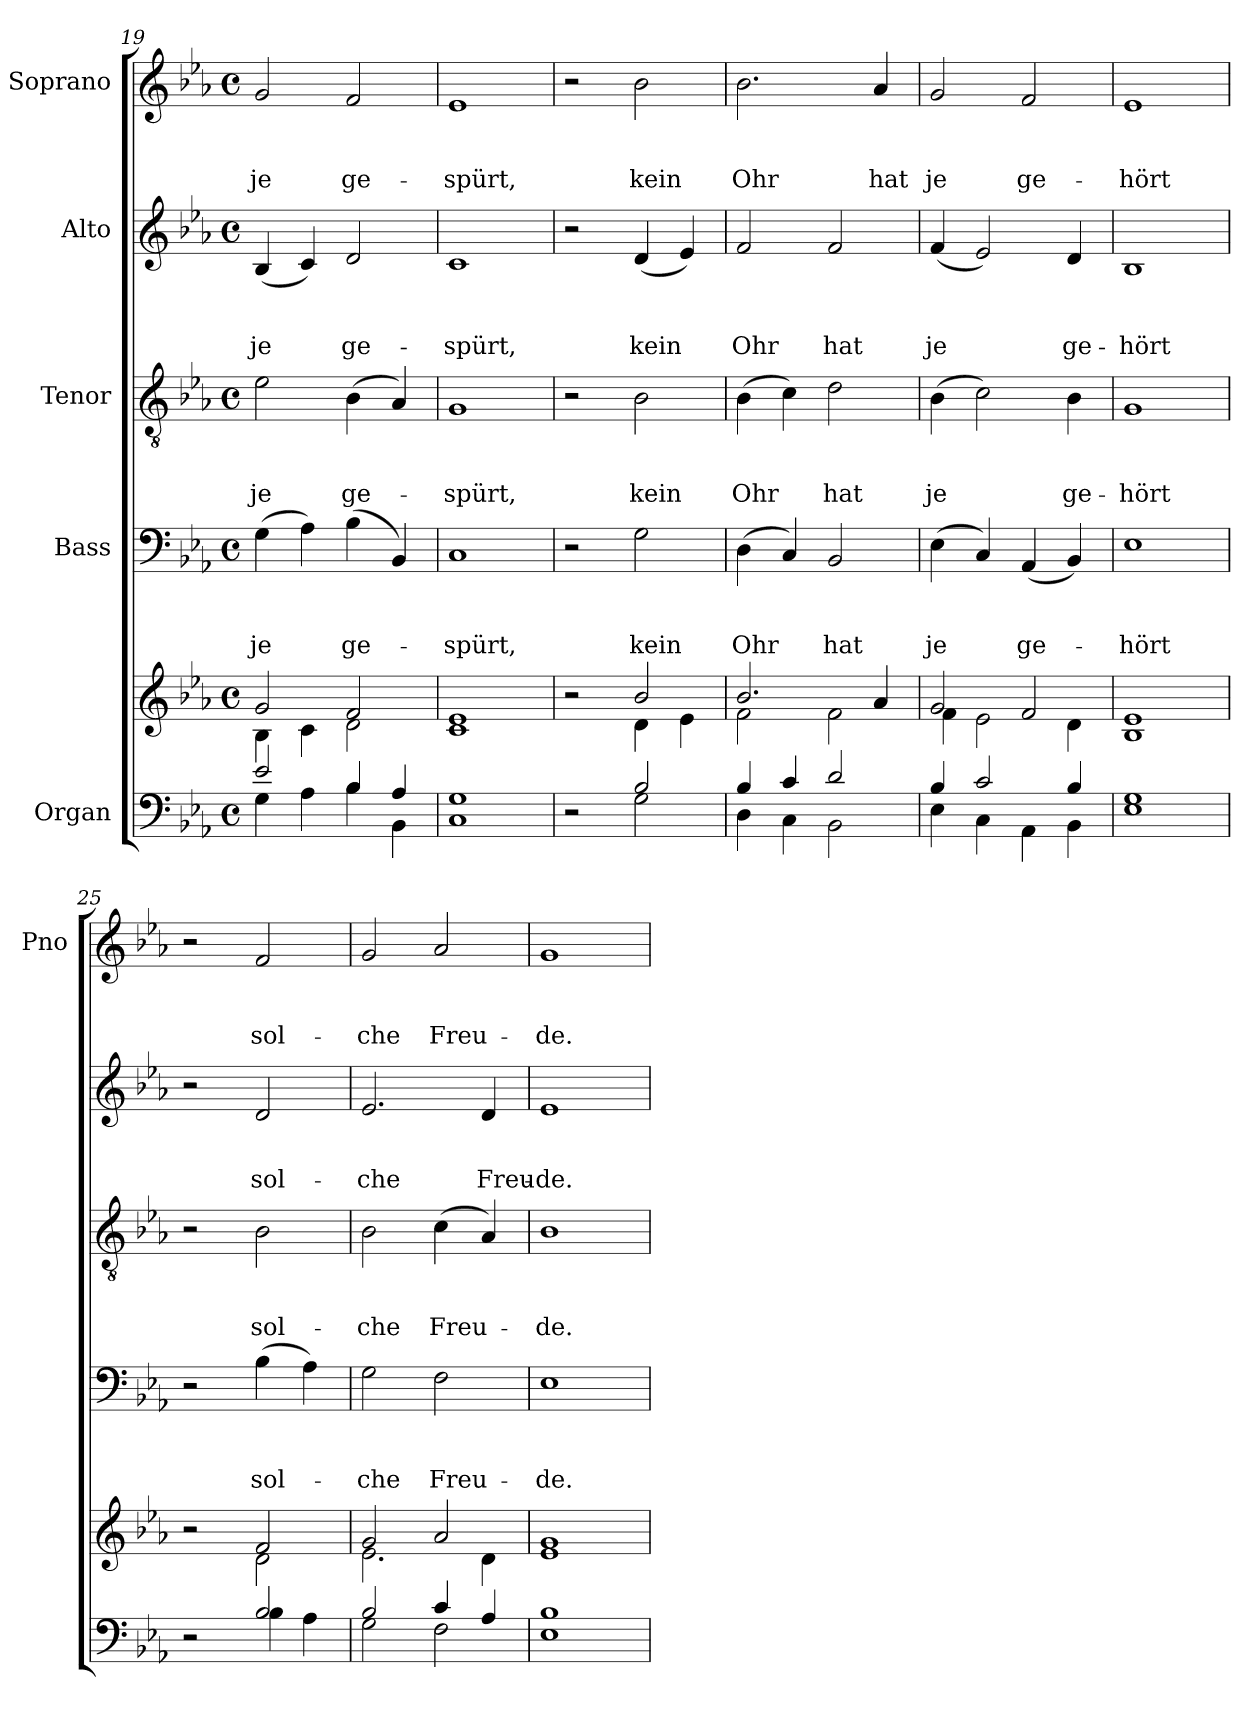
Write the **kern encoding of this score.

**kern	**kern	**kern	**text	**text	**text	**kern	**text	**text	**text	**kern	**text	**text	**text	**kern	**text	**text	**text
*part5	*part5	*part4	*part4	*part4	*part4	*part3	*part3	*part3	*part3	*part2	*part2	*part2	*part2	*part1	*part1	*part1	*part1
*staff6	*staff5	*staff4	*staff4	*staff4	*staff4	*staff3	*staff3	*staff3	*staff3	*staff2	*staff2	*staff2	*staff2	*staff1	*staff1	*staff1	*staff1
*I"Organ	*	*I"Bass	*	*	*	*I"Tenor	*	*	*	*I"Alto	*	*	*	*I"Soprano	*	*	*
*	*	*	*	*	*	*	*	*	*	*	*	*	*	*I'Pno	*	*	*
!!LO:LB:g=z
*clefF4	*clefG2	*clefF4	*	*	*	*clefGv2	*	*	*	*clefG2	*	*	*	*clefG2	*	*	*
*k[b-e-a-]	*k[b-e-a-]	*k[b-e-a-]	*	*	*	*k[b-e-a-]	*	*	*	*k[b-e-a-]	*	*	*	*k[b-e-a-]	*	*	*
*E-:	*E-:	*E-:	*	*	*	*E-:	*	*	*	*E-:	*	*	*	*E-:	*	*	*
*M4/4	*M4/4	*M4/4	*	*	*	*M4/4	*	*	*	*M4/4	*	*	*	*M4/4	*	*	*
*met(c)	*met(c)	*met(c)	*	*	*	*met(c)	*	*	*	*met(c)	*	*	*	*met(c)	*	*	*
=19	=19	=19	=19	=19	=19	=19	=19	=19	=19	=19	=19	=19	=19	=19	=19	=19	=19
*^	*^	*	*	*	*	*	*	*	*	*	*	*	*	*	*	*	*
2e-/	4G\	2g/	4B-\	(4G\	.	.	je	2e-\	.	.	je	(4B-/	.	.	je	2g/	.	.	je
.	4A-\	.	4c\	4A-\)	.	.	.	.	.	.	.	4c/)	.	.	.	.	.	.	.
4B-/	4B-\	2f/	2d\	(4B-\	.	.	ge-	(4B-\	.	.	ge-	2d/	.	.	ge-	2f/	.	.	ge-
4A-/	4BB-\	.	.	4BB-/)	.	.	.	4A-/)	.	.	.	.	.	.	.	.	.	.	.
=20	=20	=20	=20	=20	=20	=20	=20	=20	=20	=20	=20	=20	=20	=20	=20	=20	=20	=20	=20
1G	1C	1e-	1c	1C	.	.	-spürt,	1G	.	.	-spürt,	1c	.	.	-spürt,	1e-	.	.	-spürt,
=21	=21	=21	=21	=21	=21	=21	=21	=21	=21	=21	=21	=21	=21	=21	=21	=21	=21	=21	=21
2r	2ryy	2r	2ryy	2r	.	.	.	2r	.	.	.	2r	.	.	.	2r	.	.	.
2B-/	2G\	2b-/	4d\	2G\	.	.	kein	2B-\	.	.	kein	(4d/	.	.	kein	2b-\	.	.	kein
.	.	.	4e-\	.	.	.	.	.	.	.	.	4e-/)	.	.	.	.	.	.	.
=22	=22	=22	=22	=22	=22	=22	=22	=22	=22	=22	=22	=22	=22	=22	=22	=22	=22	=22	=22
4B-/	4D\	2.b-/	2f\	(4D\	.	.	Ohr	(4B-\	.	.	Ohr	2f/	.	.	Ohr	2.b-\	.	.	Ohr
4c/	4C\	.	.	4C/)	.	.	.	4c\)	.	.	.	.	.	.	.	.	.	.	.
2d/	2BB-\	.	2f\	2BB-/	.	.	hat	2d\	.	.	hat	2f/	.	.	hat	.	.	.	.
.	.	4a-/	.	.	.	.	.	.	.	.	.	.	.	.	.	4a-/	.	.	hat
=23	=23	=23	=23	=23	=23	=23	=23	=23	=23	=23	=23	=23	=23	=23	=23	=23	=23	=23	=23
4B-/	4E-\	2g/	4f\	(4E-\	.	.	je	(4B-\	.	.	je	(4f/	.	.	je	2g/	.	.	je
2c/	4C\	.	2e-\	4C/)	.	.	.	2c\)	.	.	.	2e-/)	.	.	.	.	.	.	.
.	4AA-\	2f/	.	(4AA-/	.	.	ge-	.	.	.	.	.	.	.	.	2f/	.	.	ge-
4B-/	4BB-\	.	4d\	4BB-/)	.	.	.	4B-\	.	.	ge-	4d/	.	.	ge-	.	.	.	.
=24	=24	=24	=24	=24	=24	=24	=24	=24	=24	=24	=24	=24	=24	=24	=24	=24	=24	=24	=24
1G	1E-	1e-	1B-	1E-	.	.	-hört	1G	.	.	-hört	1B-	.	.	-hört	1e-	.	.	-hört
!!LO:PB:g=z
=25	=25	=25	=25	=25	=25	=25	=25	=25	=25	=25	=25	=25	=25	=25	=25	=25	=25	=25	=25
2r	2ryy	2r	2ryy	2r	.	.	.	2r	.	.	.	2r	.	.	.	2r	.	.	.
2B-/	4B-\	2f/	2d\	(4B-\	.	.	sol-	2B-\	.	.	sol-	2d/	.	.	sol-	2f/	.	.	sol-
.	4A-\	.	.	4A-\)	.	.	.	.	.	.	.	.	.	.	.	.	.	.	.
=26	=26	=26	=26	=26	=26	=26	=26	=26	=26	=26	=26	=26	=26	=26	=26	=26	=26	=26	=26
2B-/	2G\	2g/	2.e-\	2G\	.	.	-che	2B-\	.	.	-che	2.e-/	.	.	-che	2g/	.	.	-che
4c/	2F\	2a-/	.	2F\	.	.	Freu-	(4c\	.	.	Freu-	.	.	.	.	2a-/	.	.	Freu-
4A-/	.	.	4d\	.	.	.	.	4A-/)	.	.	.	4d/	.	.	Freu-	.	.	.	.
=27	=27	=27	=27	=27	=27	=27	=27	=27	=27	=27	=27	=27	=27	=27	=27	=27	=27	=27	=27
1B-	1E-	1g	1e-	1E-	.	.	-de.	1B-	.	.	-de.	1e-	.	.	-de.	1g	.	.	-de.
*v	*v	*	*	*	*	*	*	*	*	*	*	*	*	*	*	*	*	*	*
*	*v	*v	*	*	*	*	*	*	*	*	*	*	*	*	*	*	*	*
=	=	=	=	=	=	=	=	=	=	=	=	=	=	=	=	=	=
*-	*-	*-	*-	*-	*-	*-	*-	*-	*-	*-	*-	*-	*-	*-	*-	*-	*-
